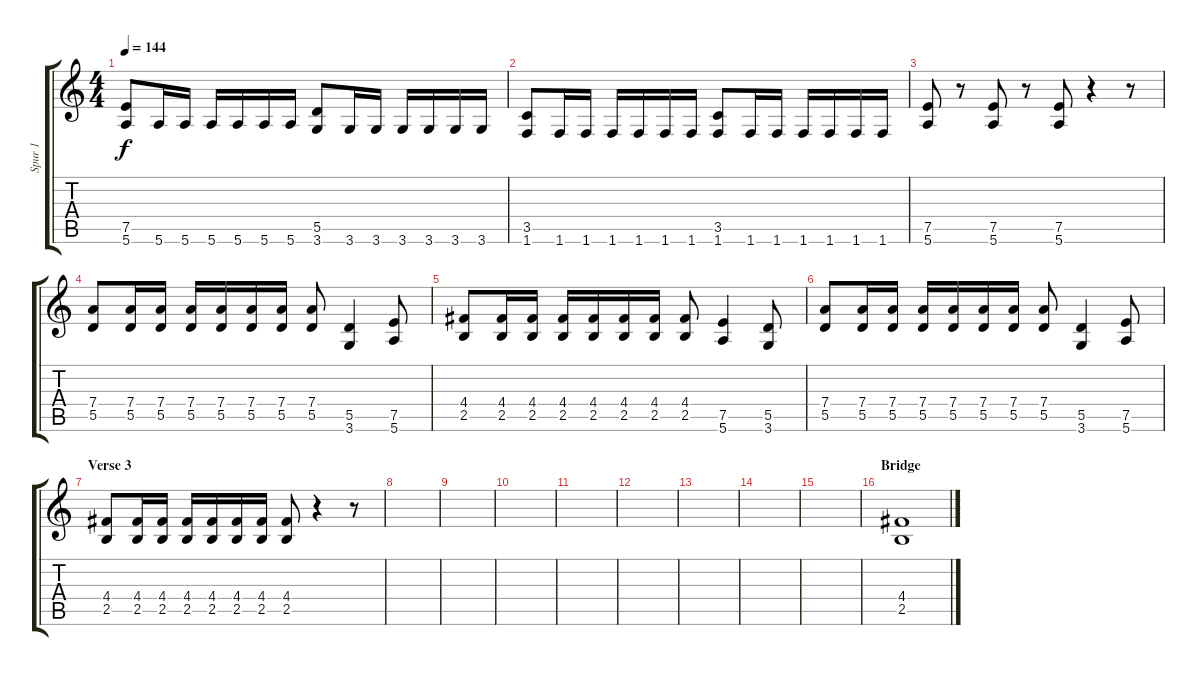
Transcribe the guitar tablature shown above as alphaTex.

\track ("Spur 1" "Spur 1") {instrument distortionguitar}
\staff {score tabs}
\tuning (E4 B3 G3 D3 A2 E2) {hide}
\ts (4 4)
\tempo 144
\clef g2
\ks c
(7.5 5.6).8{dy f} 5.6.16 5.6.16 5.6.16 5.6.16 5.6.16 5.6.16 (5.5 3.6).8 3.6.16 3.6.16 3.6.16 3.6.16 3.6.16 3.6.16 |
(3.5 1.6).8 1.6.16 1.6.16 1.6.16 1.6.16 1.6.16 1.6.16 (3.5 1.6).8 1.6.16 1.6.16 1.6.16 1.6.16 1.6.16 1.6.16 |
(7.5 5.6).8 r.8 (7.5 5.6).8 r.8 (7.5 5.6).8 r.4 r.8 |
(7.4 5.5).8 (7.4 5.5).16 (7.4 5.5).16 (7.4 5.5).16 (7.4 5.5).16 (7.4 5.5).16 (7.4 5.5).16 (7.4 5.5).8 (5.5 3.6).4 (7.5 5.6).8 |
(4.4 2.5).8 (4.4 2.5).16 (4.4 2.5).16 (4.4 2.5).16 (4.4 2.5).16 (4.4 2.5).16 (4.4 2.5).16 (4.4 2.5).8 (7.5 5.6).4 (5.5 3.6).8 |
(7.4 5.5).8 (7.4 5.5).16 (7.4 5.5).16 (7.4 5.5).16 (7.4 5.5).16 (7.4 5.5).16 (7.4 5.5).16 (7.4 5.5).8 (5.5 3.6).4 (7.5 5.6).8 |
\section ("" "Verse 3")
(4.4 2.5).8 (4.4 2.5).16 (4.4 2.5).16 (4.4 2.5).16 (4.4 2.5).16 (4.4 2.5).16 (4.4 2.5).16 (4.4 2.5).8 r.4 r.8 |
|
|
|
|
|
|
|
|
\section ("" "Bridge")
(4.4 2.5).1
